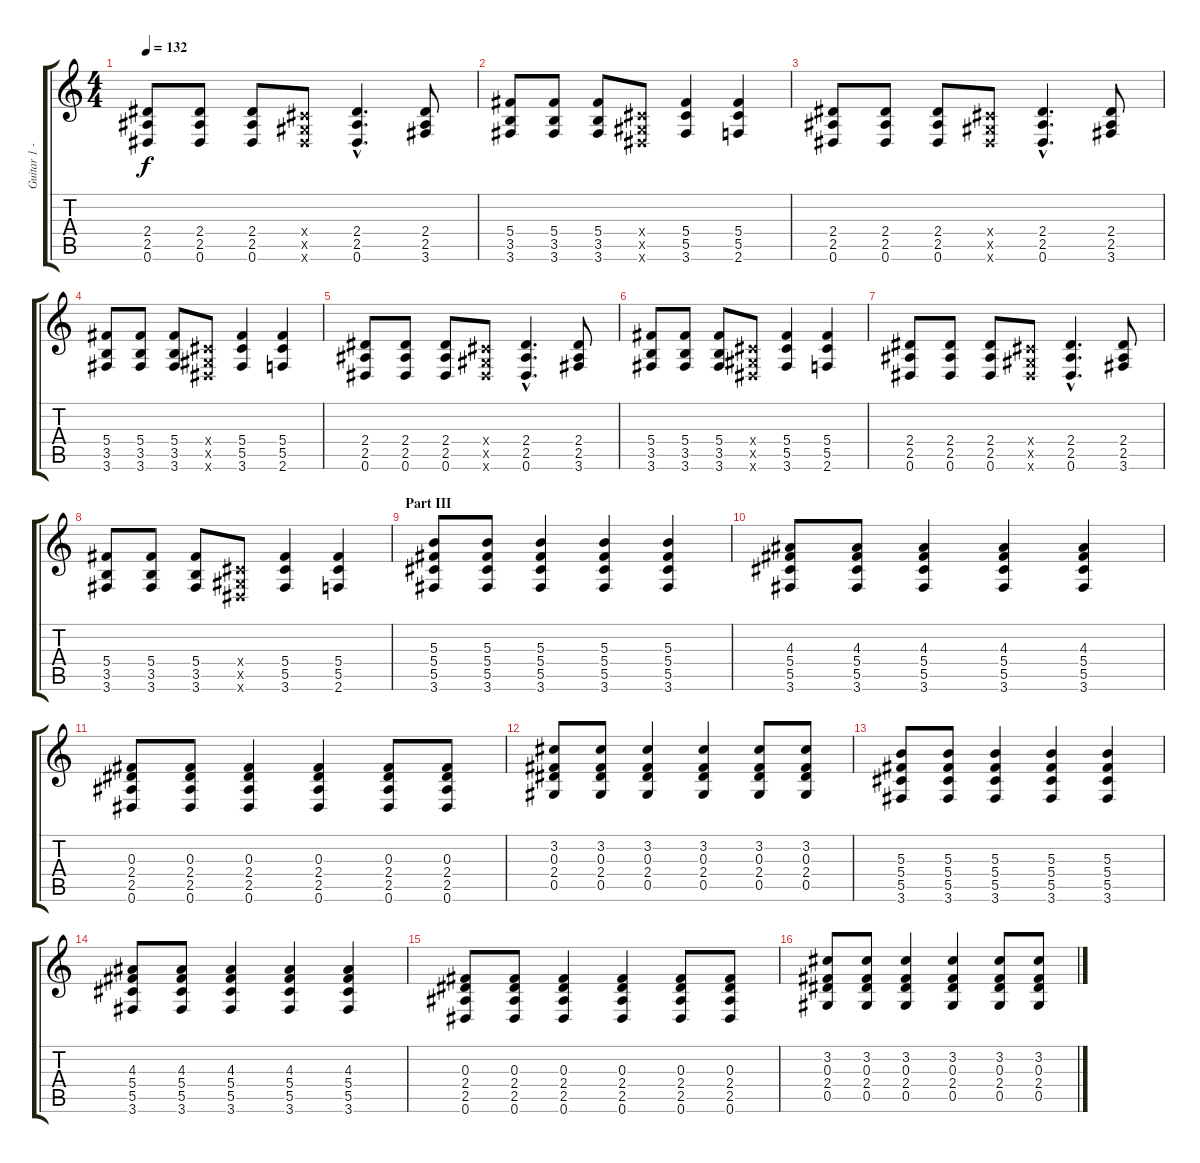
\track ("Guitar 1 - rythm" "Guitar 1 -") {instrument overdrivenguitar}
\staff {score tabs}
\tuning (Eb4 Bb3 Gb3 Db3 Ab2 Eb2) {hide}
\ts (4 4)
\tempo 132
\clef g2
\ks c
(2.4 2.5 0.6).8{dy f} (2.4 2.5 0.6).8 (2.4 2.5 0.6).8 (0.4{x} 0.5{x} 0.6{x}).8 (2.4{hac} 2.5{hac} 0.6{hac}).4{d} (2.4 2.5 3.6).8 |
(5.4 3.5 3.6).8 (5.4 3.5 3.6).8 (5.4 3.5 3.6).8 (0.4{x} 0.5{x} 0.6{x}).8 (5.4 5.5 3.6).4 (5.4 5.5 2.6).4 |
(2.4 2.5 0.6).8 (2.4 2.5 0.6).8 (2.4 2.5 0.6).8 (0.4{x} 0.5{x} 0.6{x}).8 (2.4{hac} 2.5{hac} 0.6{hac}).4{d} (2.4 2.5 3.6).8 |
(5.4 3.5 3.6).8 (5.4 3.5 3.6).8 (5.4 3.5 3.6).8 (0.4{x} 0.5{x} 0.6{x}).8 (5.4 5.5 3.6).4 (5.4 5.5 2.6).4 |
(2.4 2.5 0.6).8 (2.4 2.5 0.6).8 (2.4 2.5 0.6).8 (0.4{x} 0.5{x} 0.6{x}).8 (2.4{hac} 2.5{hac} 0.6{hac}).4{d} (2.4 2.5 3.6).8 |
(5.4 3.5 3.6).8 (5.4 3.5 3.6).8 (5.4 3.5 3.6).8 (0.4{x} 0.5{x} 0.6{x}).8 (5.4 5.5 3.6).4 (5.4 5.5 2.6).4 |
(2.4 2.5 0.6).8 (2.4 2.5 0.6).8 (2.4 2.5 0.6).8 (0.4{x} 0.5{x} 0.6{x}).8 (2.4{hac} 2.5{hac} 0.6{hac}).4{d} (2.4 2.5 3.6).8 |
(5.4 3.5 3.6).8 (5.4 3.5 3.6).8 (5.4 3.5 3.6).8 (0.4{x} 0.5{x} 0.6{x}).8 (5.4 5.5 3.6).4 (5.4 5.5 2.6).4 |
\section ("" "Part III")
(5.3 5.4 5.5 3.6).8 (5.3 5.4 5.5 3.6).8 (5.3 5.4 5.5 3.6).4 (5.3 5.4 5.5 3.6).4 (5.3 5.4 5.5 3.6).4 |
(4.3 5.4 5.5 3.6).8 (4.3 5.4 5.5 3.6).8 (4.3 5.4 5.5 3.6).4 (4.3 5.4 5.5 3.6).4 (4.3 5.4 5.5 3.6).4 |
(0.3 2.4 2.5 0.6).8 (0.3 2.4 2.5 0.6).8 (0.3 2.4 2.5 0.6).4 (0.3 2.4 2.5 0.6).4 (0.3 2.4 2.5 0.6).8 (0.3 2.4 2.5 0.6).8 |
(3.2 0.3 2.4 0.5).8 (3.2 0.3 2.4 0.5).8 (3.2 0.3 2.4 0.5).4 (3.2 0.3 2.4 0.5).4 (3.2 0.3 2.4 0.5).8 (3.2 0.3 2.4 0.5).8 |
(5.3 5.4 5.5 3.6).8 (5.3 5.4 5.5 3.6).8 (5.3 5.4 5.5 3.6).4 (5.3 5.4 5.5 3.6).4 (5.3 5.4 5.5 3.6).4 |
(4.3 5.4 5.5 3.6).8 (4.3 5.4 5.5 3.6).8 (4.3 5.4 5.5 3.6).4 (4.3 5.4 5.5 3.6).4 (4.3 5.4 5.5 3.6).4 |
(0.3 2.4 2.5 0.6).8 (0.3 2.4 2.5 0.6).8 (0.3 2.4 2.5 0.6).4 (0.3 2.4 2.5 0.6).4 (0.3 2.4 2.5 0.6).8 (0.3 2.4 2.5 0.6).8 |
(3.2 0.3 2.4 0.5).8 (3.2 0.3 2.4 0.5).8 (3.2 0.3 2.4 0.5).4 (3.2 0.3 2.4 0.5).4 (3.2 0.3 2.4 0.5).8 (3.2 0.3 2.4 0.5).8
